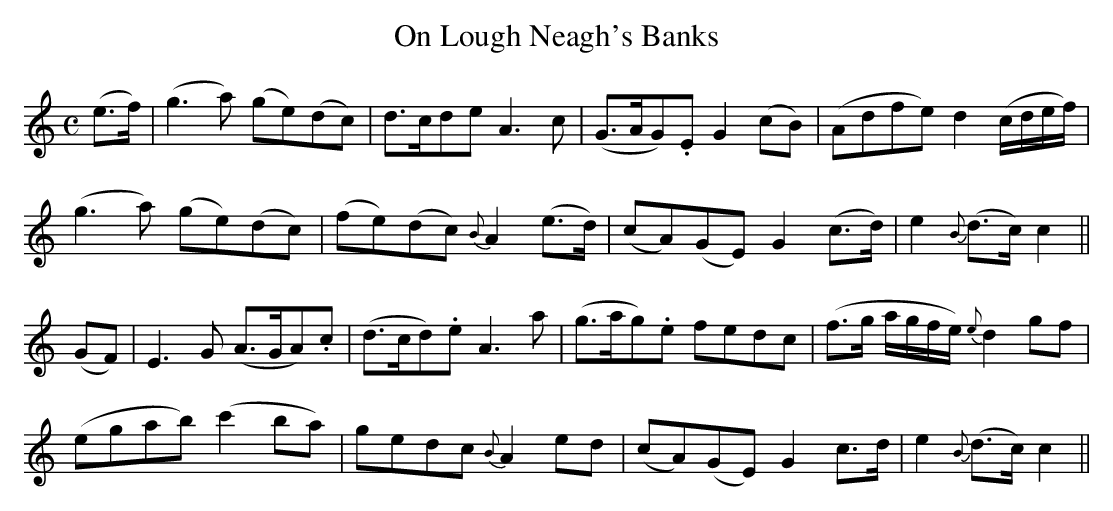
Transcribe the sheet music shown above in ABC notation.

X:1
T: On Lough Neagh's Banks
M:C
L:1/8
K:C
(e>f) | (g3 a) (ge)(dc) | d>cde A3 c | (G>AG).E G2 (cB) | (Adfe) d2 (c/d/e/f/) |
(g3 a) (ge)(dc) | (fe)(dc) {B}A2 (e>d) | (cA)(GE) G2 (c>d) | e2 {B}(d>c) c2 ||
(GF) | E3 G (A>GA).c | (d>cd).e A3 a | (g>ag).e fedc | (f>g a/g/f/e/) {e}d2 gf |
(egab) (c'2 ba) | gedc {B}A2 ed | (cA)(GE) G2 c>d | e2 {B}(d>c) c2 ||
